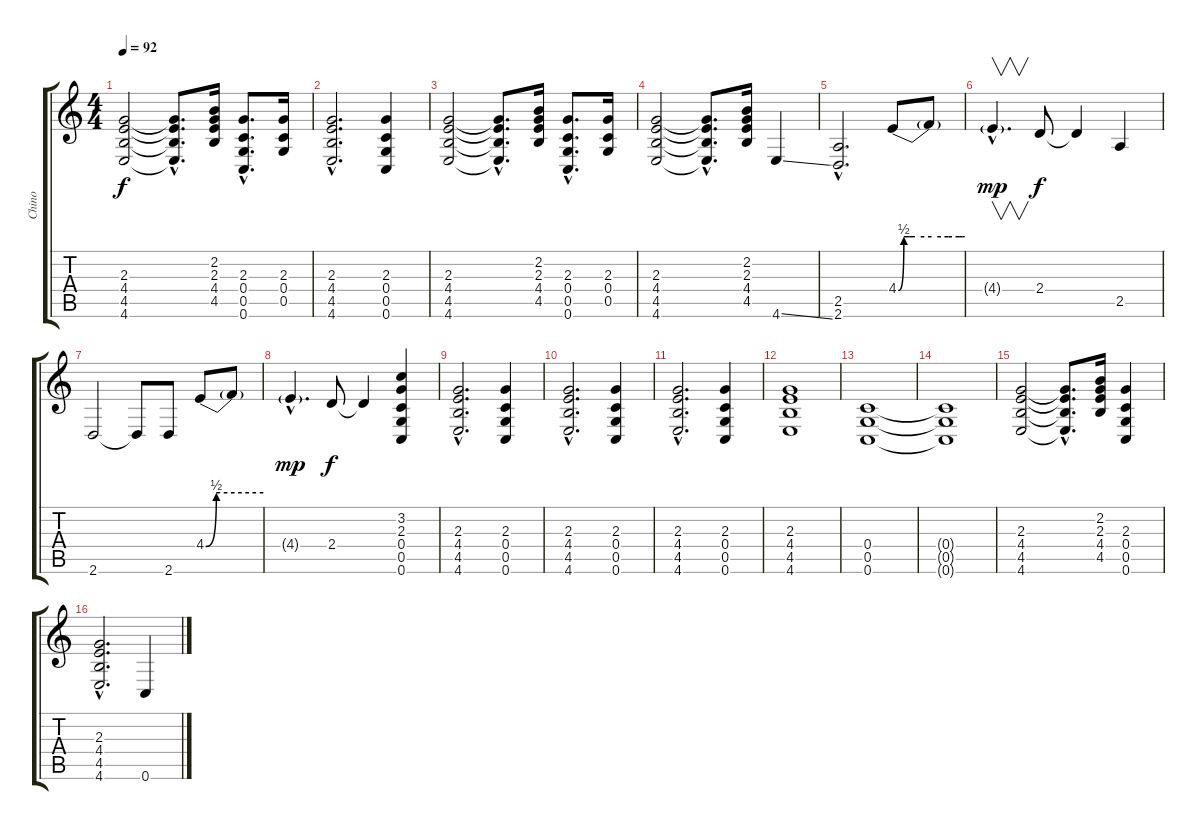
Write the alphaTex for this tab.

\track ("Chino " "Chino ") {instrument electricguitarjazz}
\staff {score tabs}
\tuning (D4 A3 F3 C3 G2 C2) {hide}
\ts (4 4)
\tempo 92
\clef g2
\ks c
(2.3 4.4 4.5 4.6).2{dy f} (2.3{hac t} 4.4{hac t} 4.5{hac t} 4.6{hac t}).8{d} (2.2 2.3 4.4 4.5).16 (2.3{hac} 0.4{hac} 0.5{hac} 0.6{hac}).8{d} (2.3 0.4 0.5).16 |
(2.3{hac} 4.4{hac} 4.5{hac} 4.6{hac}).2{d} (2.3 0.4 0.5 0.6).4 |
(2.3 4.4 4.5 4.6).2 (2.3{hac t} 4.4{hac t} 4.5{hac t} 4.6{hac t}).8{d} (2.2 2.3 4.4 4.5).16 (2.3{hac} 0.4{hac} 0.5{hac} 0.6{hac}).8{d} (2.3 0.4 0.5).16 |
(2.3 4.4 4.5 4.6).2 (2.3{hac t} 4.4{hac t} 4.5{hac t} 4.6{hac t}).8{d} (2.2 2.3 4.4 4.5).16 4.6{ss}.4 |
(2.5{hac} 2.6{hac}).2{d} 4.4{be (custom 0 0 5 2 10 2 15 2 30 2 45 2 55 2 58 2 60 2)}.8 4.4{t}.8 |
4.4{g hac}.4{v d dy mp} 2.4.8{dy f} 2.4{t}.4 2.5.4 |
2.6.2 2.6{t}.8 2.6.8 4.4{be (custom 0 0 11 2 15 2 30 2 45 2 60 2)}.8 4.4{t}.8 |
4.4{g hac}.4{d dy mp} 2.4.8{dy f} 2.4{t}.4 (3.2 2.3 0.4 0.5 0.6).4 |
(2.3{hac} 4.4{hac} 4.5{hac} 4.6{hac}).2{d instrument distortionguitar} (2.3 0.4 0.5 0.6).4 |
(2.3{hac} 4.4{hac} 4.5{hac} 4.6{hac}).2{d} (2.3 0.4 0.5 0.6).4 |
(2.3{hac} 4.4{hac} 4.5{hac} 4.6{hac}).2{d} (2.3 0.4 0.5 0.6).4 |
(2.3 4.4 4.5 4.6).1 |
(0.4 0.5 0.6).1 |
(0.4{t} 0.5{t} 0.6{t}).1 |
(2.3 4.4 4.5 4.6).2{instrument electricguitarjazz} (2.3{hac t} 4.4{hac t} 4.5{hac t} 4.6{hac t}).8{d} (2.2 2.3 4.4 4.5).16 (2.3 0.4 0.5 0.6).4 |
(2.3{hac} 4.4{hac} 4.5{hac} 4.6{hac}).2{d} 0.6.4
